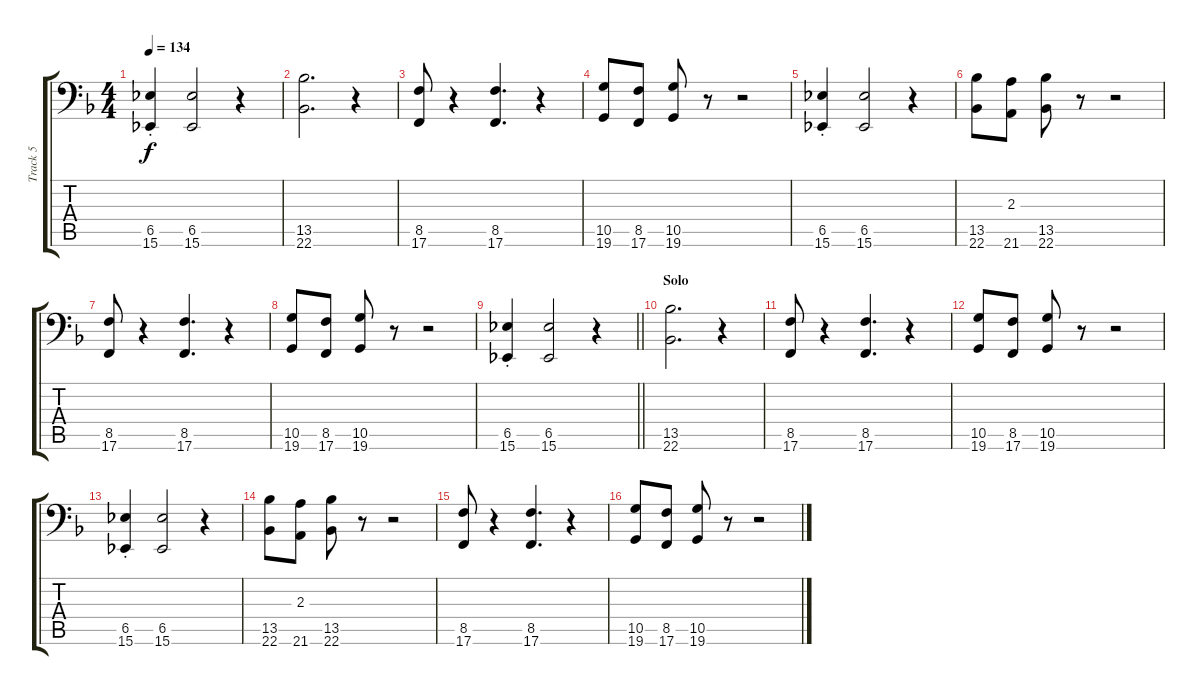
\track ("Track 5" "Track 5") {instrument synthbass2}
\staff {score tabs}
\tuning (E3 B2 G2 D2 A1 C0) {hide}
\ts (4 4)
\tempo 134
\clef f4
\ks f
(6.5{st} 15.6{st}).4{dy f} (6.5 15.6).2 r.4 |
(13.5 22.6).2{d} r.4 |
(8.5 17.6).8 r.4 (8.5 17.6).4{d} r.4 |
(10.5 19.6).8 (8.5 17.6).8 (10.5 19.6).8 r.8 r.2 |
(6.5{st} 15.6{st}).4 (6.5 15.6).2 r.4 |
(13.5 22.6).8 (2.3 21.6).8 (13.5 22.6).8 r.8 r.2 |
(8.5 17.6).8 r.4 (8.5 17.6).4{d} r.4 |
(10.5 19.6).8 (8.5 17.6).8 (10.5 19.6).8 r.8 r.2 |
\barLineRight lightlight
(6.5{st} 15.6{st}).4 (6.5 15.6).2 r.4 |
\section ("" "Solo")
(13.5 22.6).2{d} r.4 |
(8.5 17.6).8 r.4 (8.5 17.6).4{d} r.4 |
(10.5 19.6).8 (8.5 17.6).8 (10.5 19.6).8 r.8 r.2 |
(6.5{st} 15.6{st}).4 (6.5 15.6).2 r.4 |
(13.5 22.6).8 (2.3 21.6).8 (13.5 22.6).8 r.8 r.2 |
(8.5 17.6).8 r.4 (8.5 17.6).4{d} r.4 |
(10.5 19.6).8 (8.5 17.6).8 (10.5 19.6).8 r.8 r.2
